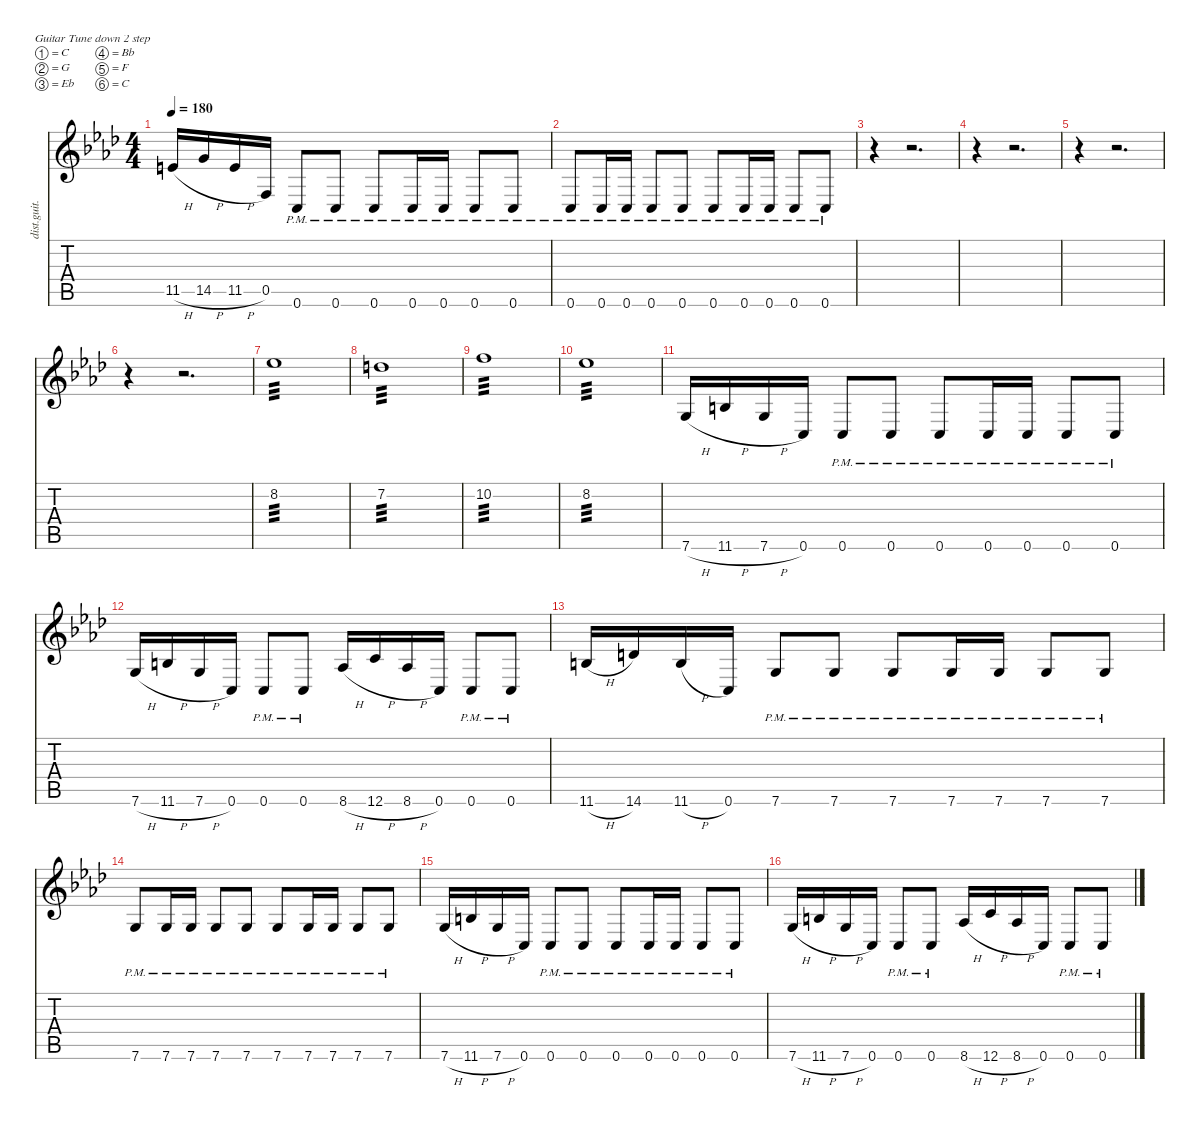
\defaultSystemsLayout 4
\hideDynamics
\bracketExtendMode nobrackets
\track ("Sam" "dist.guit.") {instrument distortionguitar}
\staff {score tabs}
\tuning (C4 G3 Eb3 Bb2 F2 C2)
\ts (4 4)
\tempo 180
\clef g2
\ks fminor
11.5{h acc forcenatural}.16{dy f beam Up} 14.5{h acc forcenatural}.16{beam Up} 11.5{h acc forcenatural}.16{beam Up} 0.5{acc forcenatural}.16{beam Up} 0.6{pm acc forcenatural}.8{beam Up} 0.6{pm acc forcenatural}.8{beam Up} 0.6{pm acc forcenatural}.8{beam Up} 0.6{pm acc forcenatural}.16{beam Up} 0.6{pm acc forcenatural}.16{beam Up} 0.6{pm acc forcenatural}.8{beam Up} 0.6{pm acc forcenatural}.8{beam Up} |
0.6{pm acc forcenatural}.8{beam Up} 0.6{pm acc forcenatural}.16{beam Up} 0.6{pm acc forcenatural}.16{beam Up} 0.6{pm acc forcenatural}.8{beam Up} 0.6{pm acc forcenatural}.8{beam Up} 0.6{pm acc forcenatural}.8{beam Up} 0.6{pm acc forcenatural}.16{beam Up} 0.6{pm acc forcenatural}.16{beam Up} 0.6{pm acc forcenatural}.8{beam Up} 0.6{pm acc forcenatural}.8{beam Up} |
r.4{beam Down} r.2{d beam Down} |
r.4{beam Down} r.2{d beam Down} |
r.4{beam Down} r.2{d beam Down} |
r.4{beam Down} r.2{d beam Down} |
8.2{acc b}.1{tp 3 beam Down} |
7.2{acc forcenatural}.1{tp 3 beam Down} |
10.2{acc forcenatural}.1{tp 3 beam Down} |
8.2{acc b}.1{tp 3 beam Down} |
7.6{h acc forcenatural}.16{beam Up} 11.6{h acc forcenatural}.16{beam Up} 7.6{h acc forcenatural}.16{beam Up} 0.6{acc forcenatural}.16{beam Up} 0.6{pm acc forcenatural}.8{beam Up} 0.6{pm acc forcenatural}.8{beam Up} 0.6{pm acc forcenatural}.8{beam Up} 0.6{pm acc forcenatural}.16{beam Up} 0.6{pm acc forcenatural}.16{beam Up} 0.6{pm acc forcenatural}.8{beam Up} 0.6{pm acc forcenatural}.8{beam Up} |
7.6{h acc forcenatural}.16{beam Up} 11.6{h acc forcenatural}.16{beam Up} 7.6{h acc forcenatural}.16{beam Up} 0.6{acc forcenatural}.16{beam Up} 0.6{pm acc forcenatural}.8{beam Up} 0.6{pm acc forcenatural}.8{beam Up} 8.6{h acc b}.16{beam Up} 12.6{h acc forcenatural}.16{beam Up} 8.6{h acc b}.16{beam Up} 0.6{acc forcenatural}.16{beam Up} 0.6{pm acc forcenatural}.8{beam Up} 0.6{pm acc forcenatural}.8{beam Up} |
11.6{h acc forcenatural}.16{beam Up} 14.6{acc forcenatural}.16{beam Up} 11.6{h acc forcenatural}.16{beam Up} 0.6{acc forcenatural}.16{beam Up} 7.6{pm acc forcenatural}.8{beam Up} 7.6{pm acc forcenatural}.8{beam Up} 7.6{pm acc forcenatural}.8{beam Up} 7.6{pm acc forcenatural}.16{beam Up} 7.6{pm acc forcenatural}.16{beam Up} 7.6{pm acc forcenatural}.8{beam Up} 7.6{pm acc forcenatural}.8{beam Up} |
7.6{pm acc forcenatural}.8{beam Up} 7.6{pm acc forcenatural}.16{beam Up} 7.6{pm acc forcenatural}.16{beam Up} 7.6{pm acc forcenatural}.8{beam Up} 7.6{pm acc forcenatural}.8{beam Up} 7.6{pm acc forcenatural}.8{beam Up} 7.6{pm acc forcenatural}.16{beam Up} 7.6{pm acc forcenatural}.16{beam Up} 7.6{pm acc forcenatural}.8{beam Up} 7.6{pm acc forcenatural}.8{beam Up} |
7.6{h acc forcenatural}.16{beam Up} 11.6{h acc forcenatural}.16{beam Up} 7.6{h acc forcenatural}.16{beam Up} 0.6{acc forcenatural}.16{beam Up} 0.6{pm acc forcenatural}.8{beam Up} 0.6{pm acc forcenatural}.8{beam Up} 0.6{pm acc forcenatural}.8{beam Up} 0.6{pm acc forcenatural}.16{beam Up} 0.6{pm acc forcenatural}.16{beam Up} 0.6{pm acc forcenatural}.8{beam Up} 0.6{pm acc forcenatural}.8{beam Up} |
7.6{h acc forcenatural}.16{beam Up} 11.6{h acc forcenatural}.16{beam Up} 7.6{h acc forcenatural}.16{beam Up} 0.6{acc forcenatural}.16{beam Up} 0.6{pm acc forcenatural}.8{beam Up} 0.6{pm acc forcenatural}.8{beam Up} 8.6{h acc b}.16{beam Up} 12.6{h acc forcenatural}.16{beam Up} 8.6{h acc b}.16{beam Up} 0.6{acc forcenatural}.16{beam Up} 0.6{pm acc forcenatural}.8{beam Up} 0.6{pm acc forcenatural}.8{beam Up}
